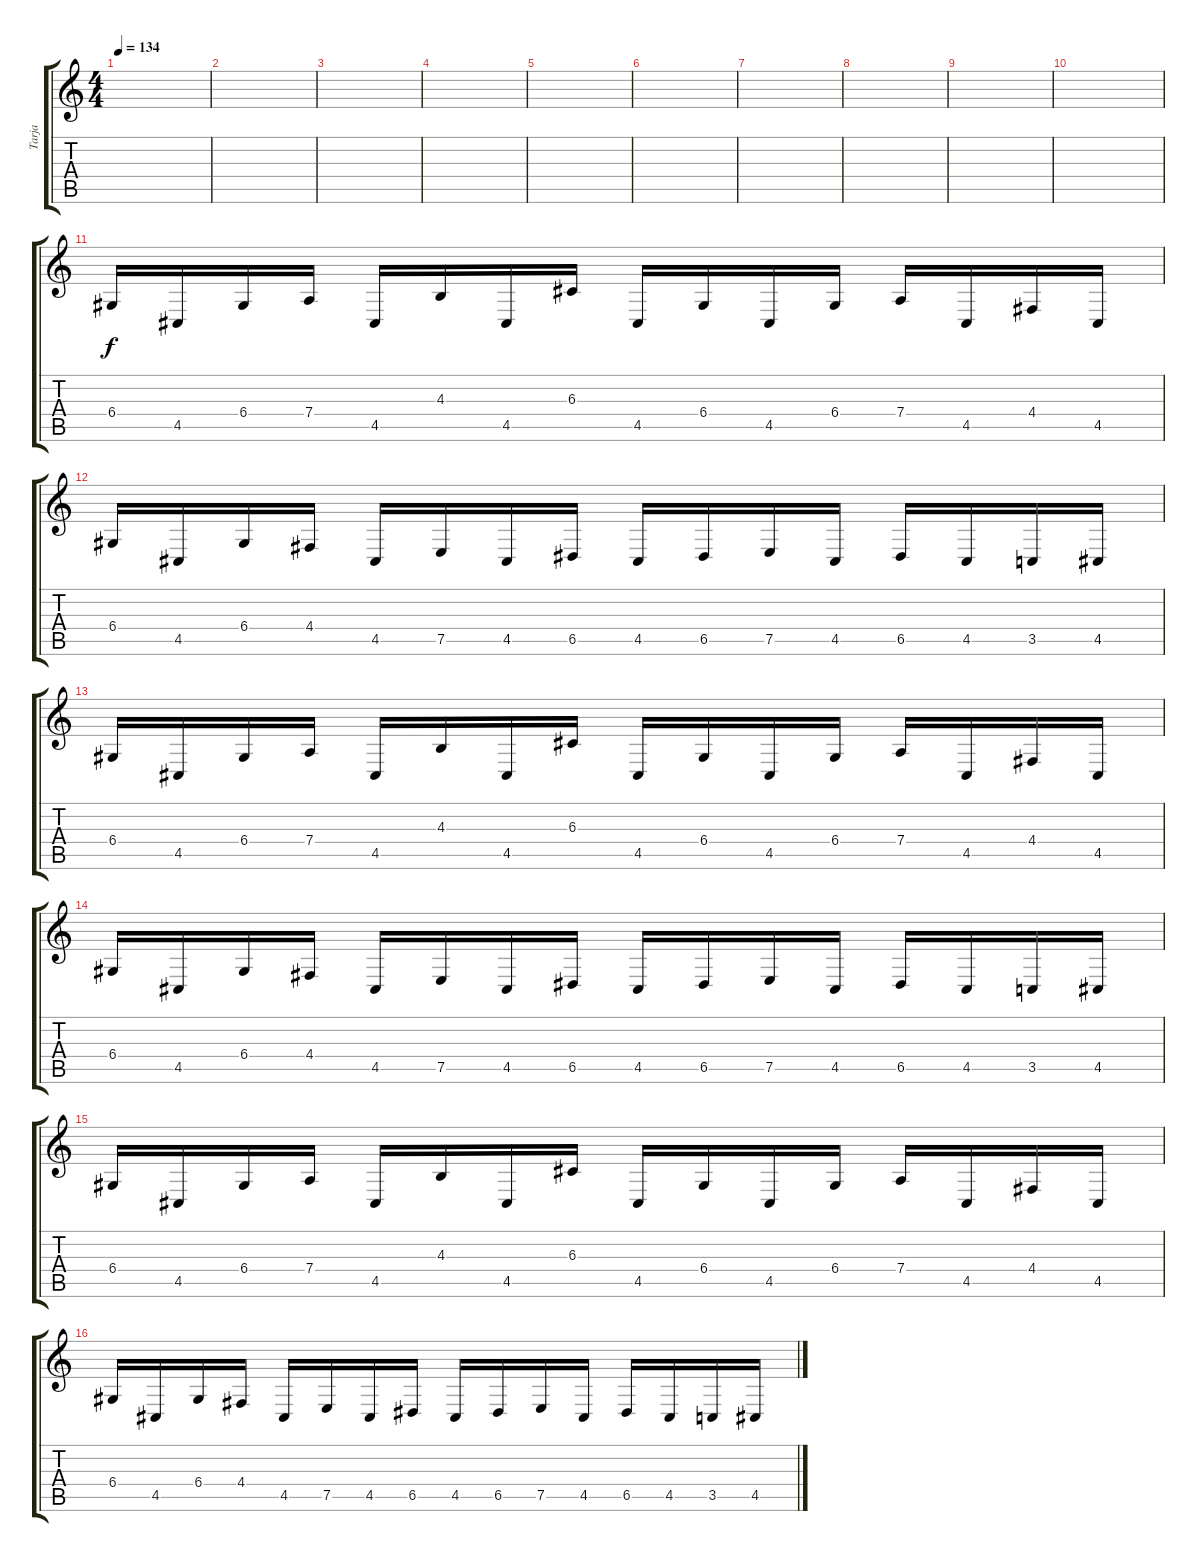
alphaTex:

\track ("Tarja" "Tarja") {instrument harpsichord}
\staff {score tabs}
\tuning (E4 B3 G3 D3 A2 E2) {hide}
\ts (4 4)
\tempo 134
\clef g2
\ks c
|
|
|
|
|
|
|
|
|
|
6.4.16 4.5.16 6.4.16 7.4.16 4.5.16 4.3.16 4.5.16 6.3.16 4.5.16 6.4.16 4.5.16 6.4.16 7.4.16 4.5.16 4.4.16 4.5.16 |
6.4.16 4.5.16 6.4.16 4.4.16 4.5.16 7.5.16 4.5.16 6.5.16 4.5.16 6.5.16 7.5.16 4.5.16 6.5.16 4.5.16 3.5.16 4.5.16 |
6.4.16 4.5.16 6.4.16 7.4.16 4.5.16 4.3.16 4.5.16 6.3.16 4.5.16 6.4.16 4.5.16 6.4.16 7.4.16 4.5.16 4.4.16 4.5.16 |
6.4.16 4.5.16 6.4.16 4.4.16 4.5.16 7.5.16 4.5.16 6.5.16 4.5.16 6.5.16 7.5.16 4.5.16 6.5.16 4.5.16 3.5.16 4.5.16 |
6.4.16 4.5.16 6.4.16 7.4.16 4.5.16 4.3.16 4.5.16 6.3.16 4.5.16 6.4.16 4.5.16 6.4.16 7.4.16 4.5.16 4.4.16 4.5.16 |
6.4.16 4.5.16 6.4.16 4.4.16 4.5.16 7.5.16 4.5.16 6.5.16 4.5.16 6.5.16 7.5.16 4.5.16 6.5.16 4.5.16 3.5.16 4.5.16
